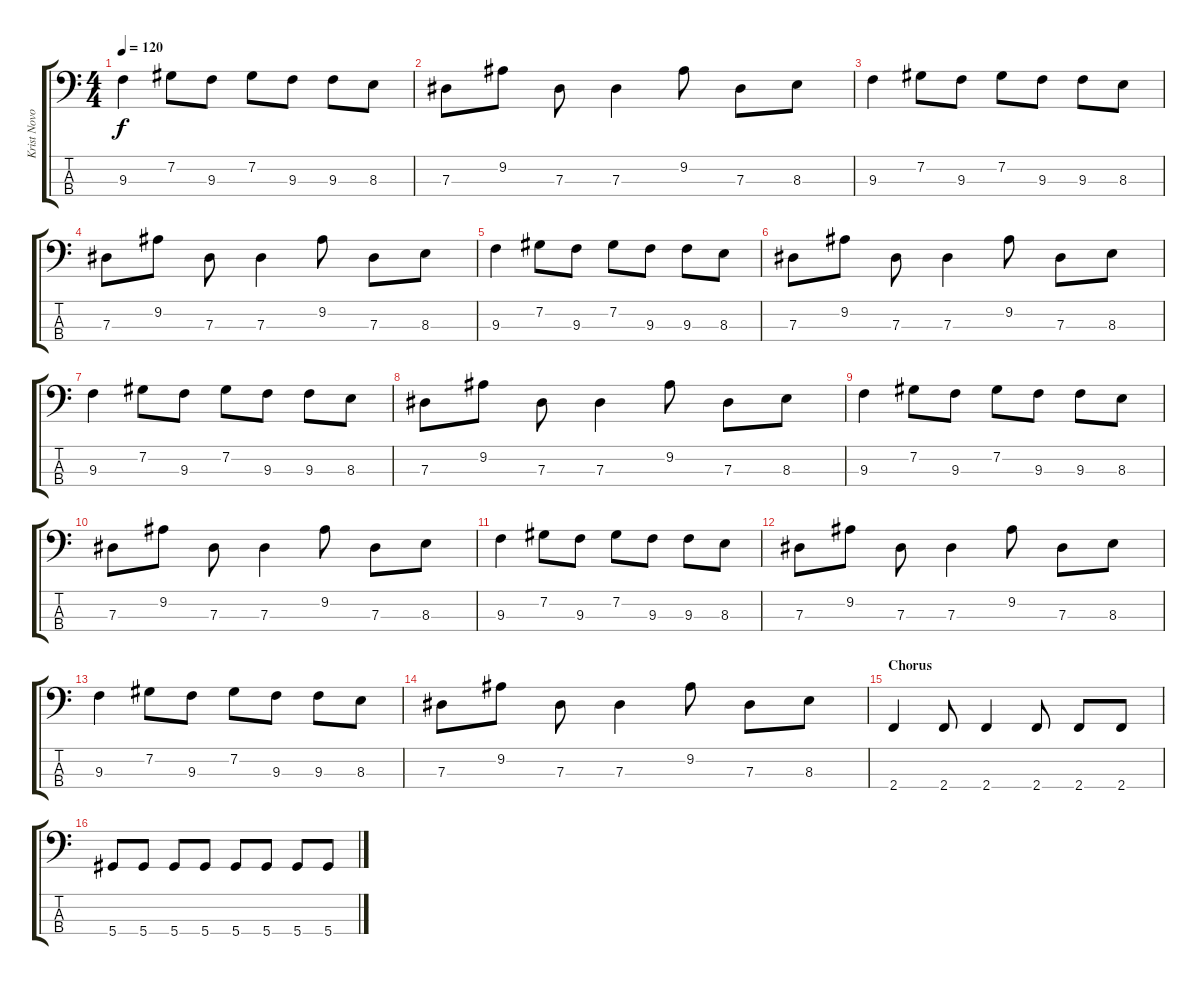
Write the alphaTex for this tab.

\track ("Krist Novoselic" "Krist Novo") {instrument acousticbass}
\staff {score tabs}
\tuning (Gb2 Db2 Ab1 Eb1) {hide}
\ts (4 4)
\tempo 120
\clef f4
\ks c
9.3.4{dy f} 7.2.8 9.3.8 7.2.8 9.3.8 9.3.8 8.3.8 |
7.3.8 9.2.8 7.3.8 7.3.4 9.2.8 7.3.8 8.3.8 |
9.3.4 7.2.8 9.3.8 7.2.8 9.3.8 9.3.8 8.3.8 |
7.3.8 9.2.8 7.3.8 7.3.4 9.2.8 7.3.8 8.3.8 |
9.3.4 7.2.8 9.3.8 7.2.8 9.3.8 9.3.8 8.3.8 |
7.3.8 9.2.8 7.3.8 7.3.4 9.2.8 7.3.8 8.3.8 |
9.3.4 7.2.8 9.3.8 7.2.8 9.3.8 9.3.8 8.3.8 |
7.3.8 9.2.8 7.3.8 7.3.4 9.2.8 7.3.8 8.3.8 |
9.3.4 7.2.8 9.3.8 7.2.8 9.3.8 9.3.8 8.3.8 |
7.3.8 9.2.8 7.3.8 7.3.4 9.2.8 7.3.8 8.3.8 |
9.3.4 7.2.8 9.3.8 7.2.8 9.3.8 9.3.8 8.3.8 |
7.3.8 9.2.8 7.3.8 7.3.4 9.2.8 7.3.8 8.3.8 |
9.3.4 7.2.8 9.3.8 7.2.8 9.3.8 9.3.8 8.3.8 |
7.3.8 9.2.8 7.3.8 7.3.4 9.2.8 7.3.8 8.3.8 |
\section ("" "Chorus")
2.4.4 2.4.8 2.4.4 2.4.8 2.4.8 2.4.8 |
5.4.8 5.4.8 5.4.8 5.4.8 5.4.8 5.4.8 5.4.8 5.4.8
